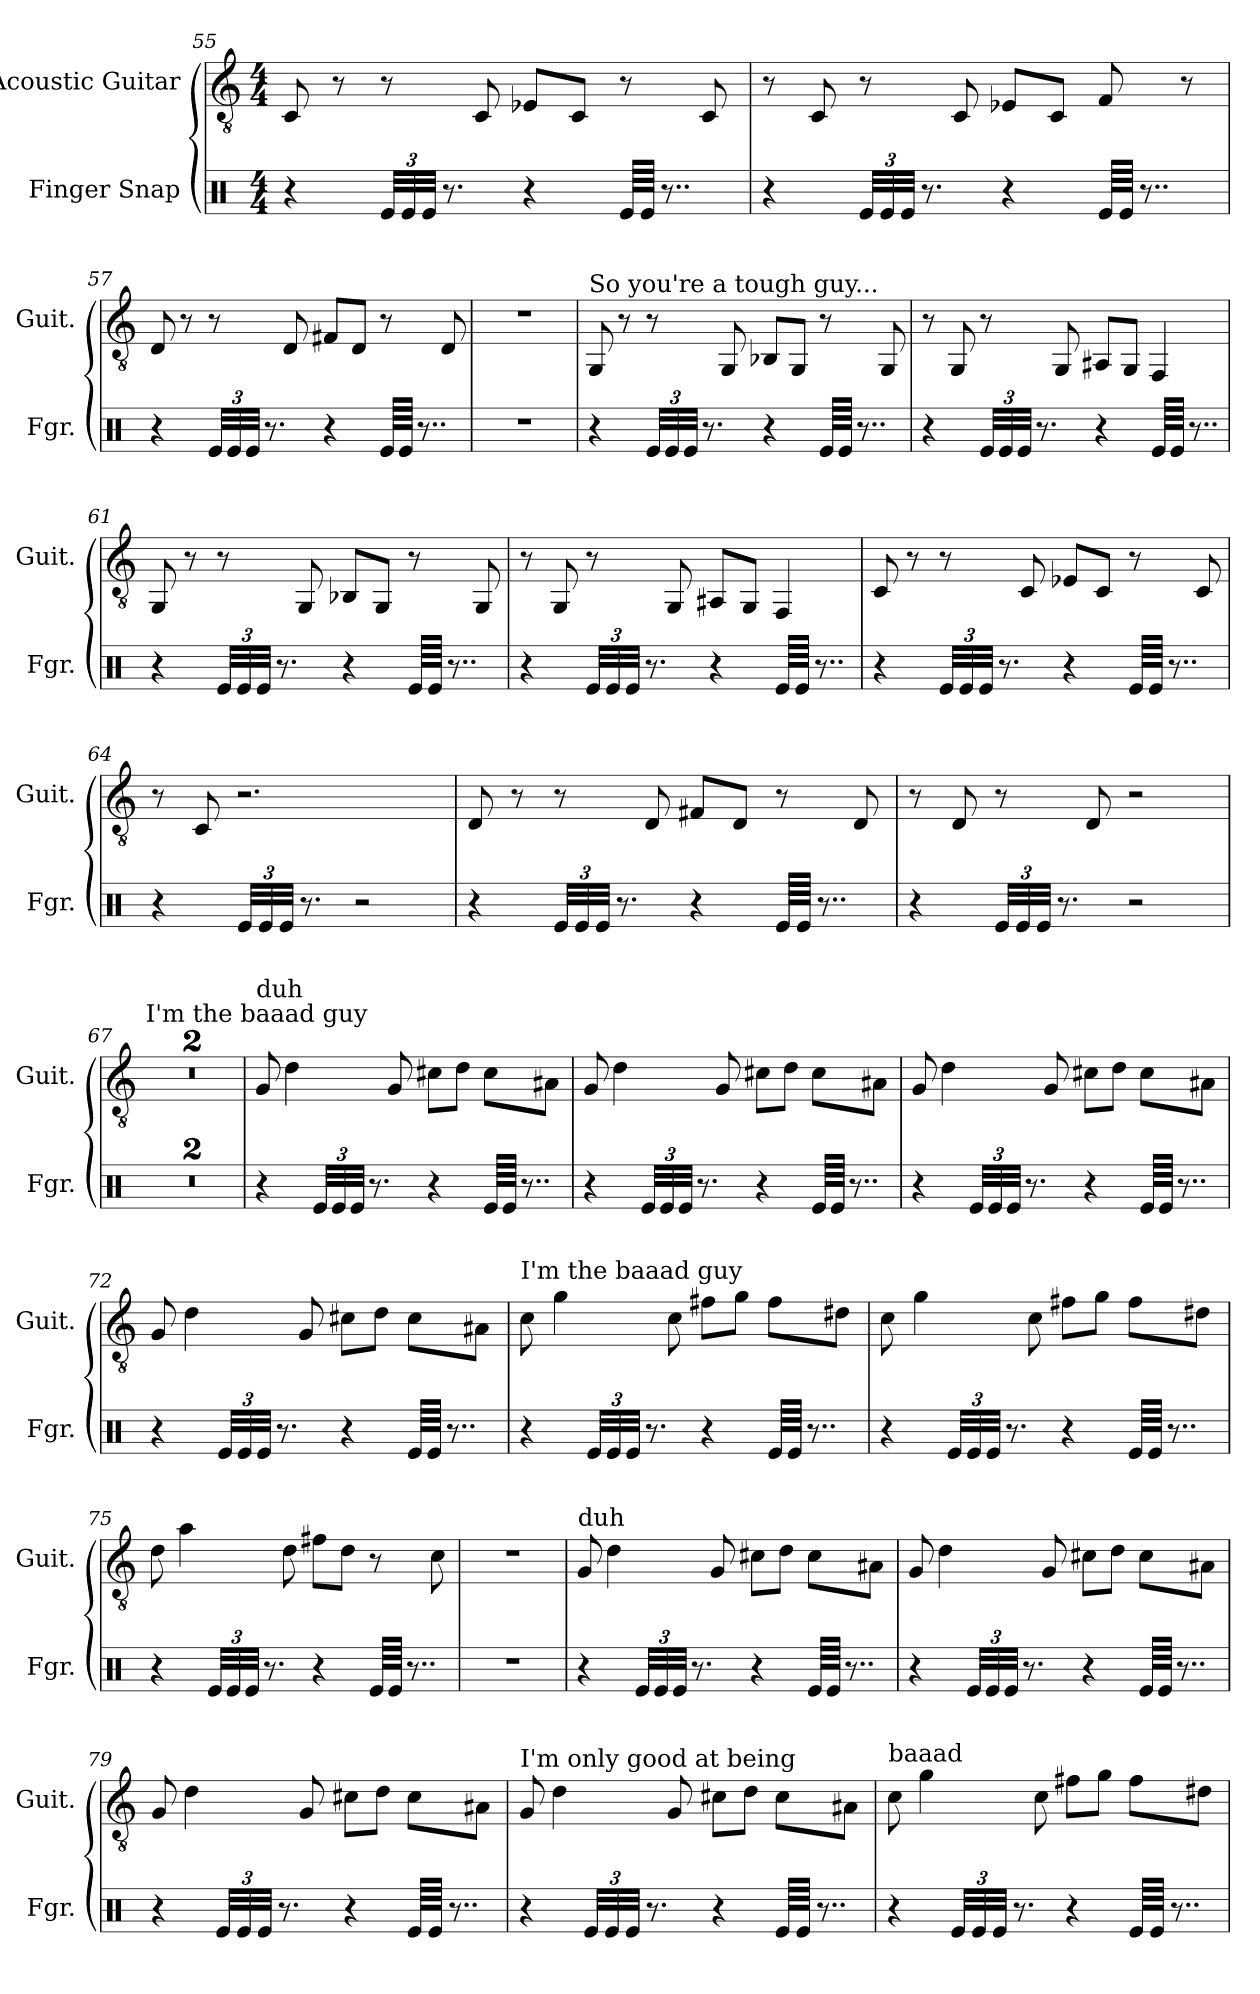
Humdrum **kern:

**kern	**kern
*part2	*part1
*staff2	*staff1
*I"Finger Snap	*I"Acoustic Guitar
*I'Fgr.	*I'Guit.
*clefX	*clefGv2
*k[]	*k[]
*M4/4	*M4/4
=55	=55
4r	8C
.	8r
48ReLLL	8r
48Re	.
48ReJJJ	.
8.r	.
.	8C
4r	8E-XL
.	8CJ
64ReLLLL	8r
64ReJJJJ	.
8..r	.
.	8C
=56	=56
4r	8r
.	8C
48ReLLL	8r
48Re	.
48ReJJJ	.
8.r	.
.	8C
4r	8E-XL
.	8CJ
64ReLLLL	8F
64ReJJJJ	.
8..r	.
.	8r
=57	=57
4r	8D
.	8r
48ReLLL	8r
48Re	.
48ReJJJ	.
8.r	.
.	8D
4r	8F#XL
.	8DJ
64ReLLLL	8r
64ReJJJJ	.
8..r	.
.	8D
=58	=58
1r	1r
=59	=59
!	!LO:TX:a:t=So you're a tough guy...
4r	8GG
.	8r
48ReLLL	8r
48Re	.
48ReJJJ	.
8.r	.
.	8GG
4r	8BB-XL
.	8GGJ
64ReLLLL	8r
64ReJJJJ	.
8..r	.
.	8GG
=60	=60
4r	8r
.	8GG
48ReLLL	8r
48Re	.
48ReJJJ	.
8.r	.
.	8GG
4r	8AA#XL
.	8GGJ
64ReLLLL	4FF
64ReJJJJ	.
8..r	.
=61	=61
4r	8GG
.	8r
48ReLLL	8r
48Re	.
48ReJJJ	.
8.r	.
.	8GG
4r	8BB-XL
.	8GGJ
64ReLLLL	8r
64ReJJJJ	.
8..r	.
.	8GG
=62	=62
4r	8r
.	8GG
48ReLLL	8r
48Re	.
48ReJJJ	.
8.r	.
.	8GG
4r	8AA#XL
.	8GGJ
64ReLLLL	4FF
64ReJJJJ	.
8..r	.
=63	=63
4r	8C
.	8r
48ReLLL	8r
48Re	.
48ReJJJ	.
8.r	.
.	8C
4r	8E-XL
.	8CJ
64ReLLLL	8r
64ReJJJJ	.
8..r	.
.	8C
=64	=64
4r	8r
.	8C
48ReLLL	2.r
48Re	.
48ReJJJ	.
8.r	.
2r	.
=65	=65
4r	8D
.	8r
48ReLLL	8r
48Re	.
48ReJJJ	.
8.r	.
.	8D
4r	8F#XL
.	8DJ
64ReLLLL	8r
64ReJJJJ	.
8..r	.
.	8D
=66	=66
4r	8r
.	8D
48ReLLL	8r
48Re	.
48ReJJJ	.
8.r	.
.	8D
2r	2r
=67	=67
!	!LO:TX:a:t=I'm the baaad guy
1r	1r
=68	=68
1r	1r
=69	=69
!	!LO:TX:a:t=duh
4r	8G
.	4d
48ReLLL	.
48Re	.
48ReJJJ	.
8.r	.
.	8G
4r	8c#XL
.	8dJ
64ReLLLL	8c#L
64ReJJJJ	.
8..r	.
.	8A#XJ
=70	=70
4r	8G
.	4d
48ReLLL	.
48Re	.
48ReJJJ	.
8.r	.
.	8G
4r	8c#XL
.	8dJ
64ReLLLL	8c#L
64ReJJJJ	.
8..r	.
.	8A#XJ
=71	=71
4r	8G
.	4d
48ReLLL	.
48Re	.
48ReJJJ	.
8.r	.
.	8G
4r	8c#XL
.	8dJ
64ReLLLL	8c#L
64ReJJJJ	.
8..r	.
.	8A#XJ
=72	=72
4r	8G
.	4d
48ReLLL	.
48Re	.
48ReJJJ	.
8.r	.
.	8G
4r	8c#XL
.	8dJ
64ReLLLL	8c#L
64ReJJJJ	.
8..r	.
.	8A#XJ
=73	=73
!	!LO:TX:a:t=I'm the baaad guy
4r	8c
.	4g
48ReLLL	.
48Re	.
48ReJJJ	.
8.r	.
.	8c
4r	8f#XL
.	8gJ
64ReLLLL	8f#L
64ReJJJJ	.
8..r	.
.	8d#XJ
=74	=74
4r	8c
.	4g
48ReLLL	.
48Re	.
48ReJJJ	.
8.r	.
.	8c
4r	8f#XL
.	8gJ
64ReLLLL	8f#L
64ReJJJJ	.
8..r	.
.	8d#XJ
=75	=75
4r	8d
.	4a
48ReLLL	.
48Re	.
48ReJJJ	.
8.r	.
.	8d
4r	8f#XL
.	8dJ
64ReLLLL	8r
64ReJJJJ	.
8..r	.
.	8c
=76	=76
1r	1r
=77	=77
!	!LO:TX:a:t=duh
4r	8G
.	4d
48ReLLL	.
48Re	.
48ReJJJ	.
8.r	.
.	8G
4r	8c#XL
.	8dJ
64ReLLLL	8c#L
64ReJJJJ	.
8..r	.
.	8A#XJ
=78	=78
4r	8G
.	4d
48ReLLL	.
48Re	.
48ReJJJ	.
8.r	.
.	8G
4r	8c#XL
.	8dJ
64ReLLLL	8c#L
64ReJJJJ	.
8..r	.
.	8A#XJ
=79	=79
4r	8G
.	4d
48ReLLL	.
48Re	.
48ReJJJ	.
8.r	.
.	8G
4r	8c#XL
.	8dJ
64ReLLLL	8c#L
64ReJJJJ	.
8..r	.
.	8A#XJ
=80	=80
!	!LO:TX:a:t=I'm only good at being
4r	8G
.	4d
48ReLLL	.
48Re	.
48ReJJJ	.
8.r	.
.	8G
4r	8c#XL
.	8dJ
64ReLLLL	8c#L
64ReJJJJ	.
8..r	.
.	8A#XJ
=81	=81
!	!LO:TX:a:t=baaad
4r	8c
.	4g
48ReLLL	.
48Re	.
48ReJJJ	.
8.r	.
.	8c
4r	8f#XL
.	8gJ
64ReLLLL	8f#L
64ReJJJJ	.
8..r	.
.	8d#XJ
=	=
*-	*-
